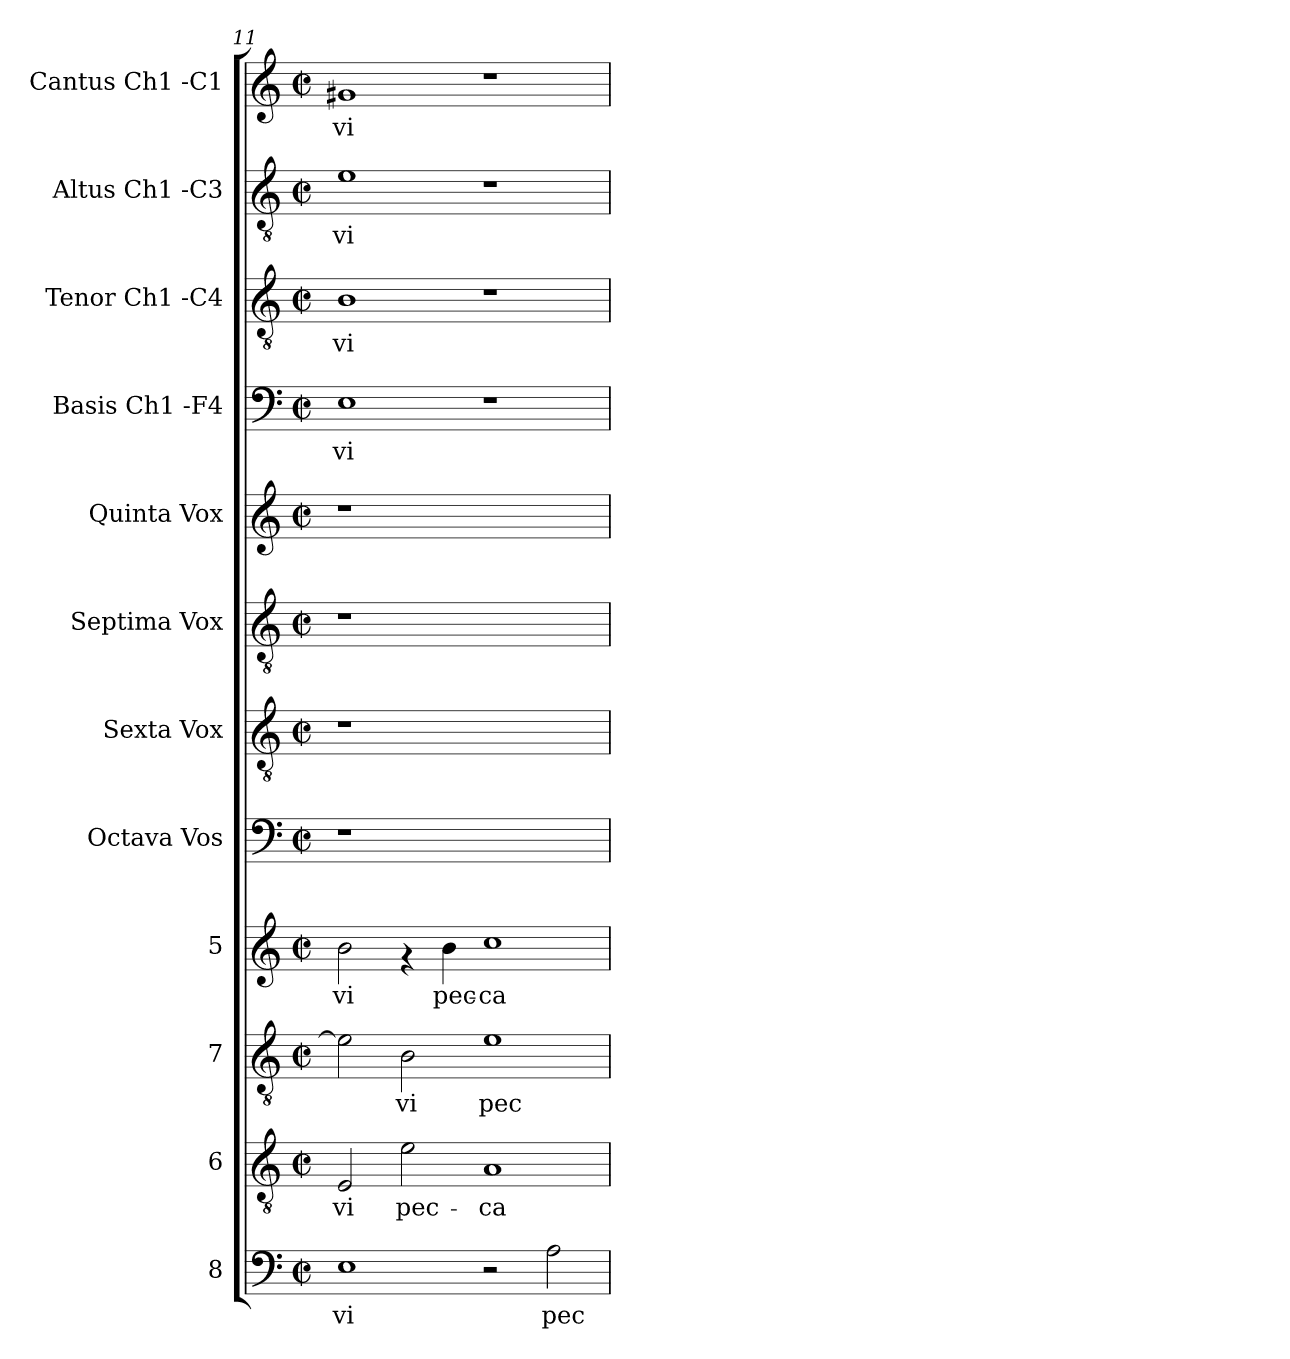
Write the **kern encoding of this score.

**kern	**text	**kern	**text	**kern	**text	**kern	**text	**kern	**kern	**kern	**kern	**kern	**text	**kern	**text	**kern	**text	**kern	**text
*part12	*part12	*part11	*part11	*part10	*part10	*part9	*part9	*part8	*part7	*part6	*part5	*part4	*part4	*part3	*part3	*part2	*part2	*part1	*part1
*staff12	*staff12	*staff11	*staff11	*staff10	*staff10	*staff9	*staff9	*staff8	*staff7	*staff6	*staff5	*staff4	*staff4	*staff3	*staff3	*staff2	*staff2	*staff1	*staff1
*I"8	*	*I"6	*	*I"7	*	*I"5	*	*I"Octava  Vos	*I"Sexta  Vox	*I"Septima  Vox	*I"Quinta  Vox	*I"Basis  Ch1 -F4	*	*I"Tenor  Ch1 -C4	*	*I"Altus  Ch1 -C3	*	*I"Cantus  Ch1 -C1	*
*	*	*	*	*	*	*	*	*	*	*	*	*I'B	*	*I'T	*	*I'A	*	*I'C	*
*clefF4	*	*clefGv2	*	*clefGv2	*	*clefG2	*	*clefF4	*clefGv2	*clefGv2	*clefG2	*clefF4	*	*clefGv2	*	*clefGv2	*	*clefG2	*
*k[]	*	*k[]	*	*k[]	*	*k[]	*	*k[]	*k[]	*k[]	*k[]	*k[]	*	*k[]	*	*k[]	*	*k[]	*
*C:	*	*C:	*	*C:	*	*C:	*	*C:	*C:	*C:	*C:	*C:	*	*C:	*	*C:	*	*C:	*
*M2/2	*	*M2/2	*	*M2/2	*	*M2/2	*	*M2/2	*M2/2	*M2/2	*M2/2	*M2/2	*	*M2/2	*	*M2/2	*	*M2/2	*
*met(c|)	*	*met(c|)	*	*met(c|)	*	*met(c|)	*	*met(c|)	*met(c|)	*met(c|)	*met(c|)	*met(c|)	*	*met(c|)	*	*met(c|)	*	*met(c|)	*
=11	=11	=11	=11	=11	=11	=11	=11	=11	=11	=11	=11	=11	=11	=11	=11	=11	=11	=11	=11
!	!LO:LY:b:cj	!	!LO:LY:b:cj	!	!LO:LY:b:cj	!	!LO:LY:b:cj	!	!	!	!	!	!LO:LY:b:cj	!	!LO:LY:b:cj	!	!LO:LY:b:cj	!	!LO:LY:b:cj
1E	-vi	2E/	-vi	2e\]	--	2b\	-vi	1r	1r	1r	1r	1E	-vi	1B	-vi	1e	-vi	1g#X	-vi
!	!	!	!LO:LY:b:cj	!	!LO:LY:b:cj	!	!	!	!	!	!	!	!	!	!	!	!	!	!
.	.	2e\	pec-	2B\	-vi	4rf	.	.	.	.	.	.	.	.	.	.	.	.	.
!	!	!	!	!	!	!	!LO:LY:b:cj	!	!	!	!	!	!	!	!	!	!	!	!
.	.	.	.	.	.	4b\	pec-	.	.	.	.	.	.	.	.	.	.	.	.
!	!	!	!LO:LY:b:cj	!	!LO:LY:b:cj	!	!LO:LY:b:cj	!	!	!	!	!	!	!	!	!	!	!	!
2r	.	1A	-ca-	1e	pec-	1cc	-ca-	1ryy	1ryy	1ryy	1ryy	1r	.	1r	.	1r	.	1r	.
!	!LO:LY:b:cj	!	!	!	!	!	!	!	!	!	!	!	!	!	!	!	!	!	!
2A\	pec-	.	.	.	.	.	.	.	.	.	.	.	.	.	.	.	.	.	.
=	=	=	=	=	=	=	=	=	=	=	=	=	=	=	=	=	=	=	=
*-	*-	*-	*-	*-	*-	*-	*-	*-	*-	*-	*-	*-	*-	*-	*-	*-	*-	*-	*-
